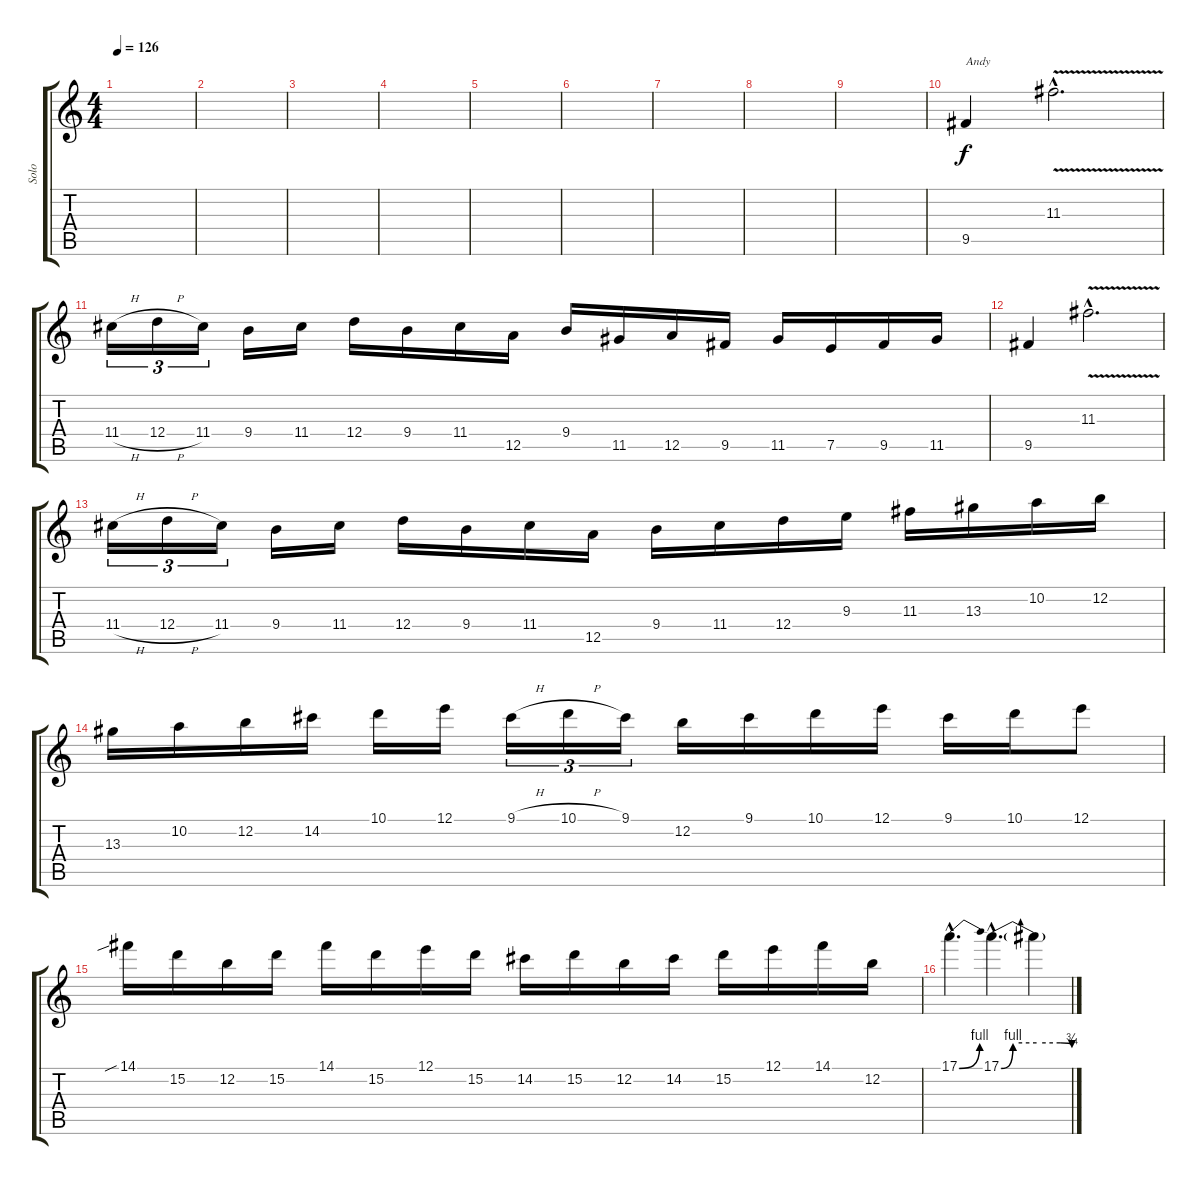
\track ("Solo" "Solo") {instrument overdrivenguitar}
\staff {score tabs}
\tuning (E4 B3 G3 D3 A2 E2) {hide}
\ts (4 4)
\tempo 126
\clef g2
\ks c
|
|
|
|
|
|
|
|
|
9.5.4{txt "Andy"} 11.3{v hac}.2{d} |
11.4{h}.16{tu (3 2)} 12.4{h}.16{tu (3 2)} 11.4.16{tu (3 2)} 9.4.16 11.4.16 12.4.16 9.4.16 11.4.16 12.5.16 9.4.16 11.5.16 12.5.16 9.5.16 11.5.16 7.5.16 9.5.16 11.5.16 |
9.5.4 11.3{v hac}.2{d} |
11.4{h}.16{tu (3 2)} 12.4{h}.16{tu (3 2)} 11.4.16{tu (3 2)} 9.4.16 11.4.16 12.4.16 9.4.16 11.4.16 12.5.16 9.4.16 11.4.16 12.4.16 9.3.16 11.3.16 13.3.16 10.2.16 12.2.16 |
13.3.16 10.2.16 12.2.16 14.2.16 10.1.16 12.1.16 9.1{h}.16{tu (3 2)} 10.1{h}.16{tu (3 2)} 9.1.16{tu (3 2)} 12.2.16 9.1.16 10.1.16 12.1.16 9.1.16 10.1.16 12.1.8 |
14.1{sib}.16 15.2.16 12.2.16 15.2.16 14.1.16 15.2.16 12.1.16 15.2.16 14.2.16 15.2.16 12.2.16 14.2.16 15.2.16 12.1.16 14.1.16 12.2.16 |
17.1{be (bend 0 0 60 4) hac}.4{d} 17.1{be (custom 0 0 10 4 30 4 50 4 60 3) hac}.4{d} 17.1{t}.4
